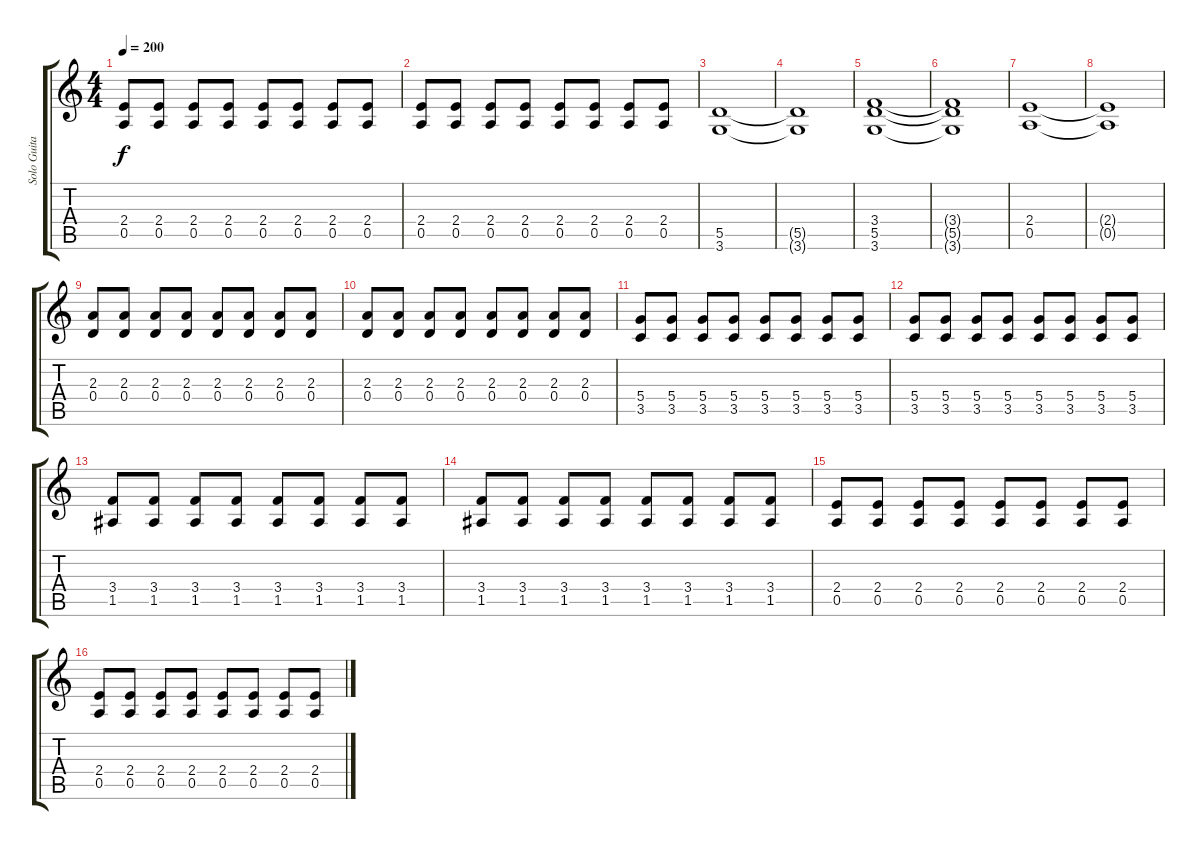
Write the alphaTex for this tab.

\track ("Solo Guitar" "Solo Guita") {instrument distortionguitar}
\staff {score tabs}
\tuning (E4 B3 G3 D3 A2 E2) {hide}
\ts (4 4)
\tempo 200
\clef g2
\ks c
(2.4 0.5).8{dy f} (2.4 0.5).8 (2.4 0.5).8 (2.4 0.5).8 (2.4 0.5).8 (2.4 0.5).8 (2.4 0.5).8 (2.4 0.5).8 |
(2.4 0.5).8 (2.4 0.5).8 (2.4 0.5).8 (2.4 0.5).8 (2.4 0.5).8 (2.4 0.5).8 (2.4 0.5).8 (2.4 0.5).8 |
(5.5 3.6).1 |
(5.5{t} 3.6{t}).1 |
(3.4 5.5 3.6).1 |
(3.4{t} 5.5{t} 3.6{t}).1 |
(2.4 0.5).1 |
(2.4{t} 0.5{t}).1 |
(2.3 0.4).8{volume 14} (2.3 0.4).8 (2.3 0.4).8 (2.3 0.4).8 (2.3 0.4).8 (2.3 0.4).8 (2.3 0.4).8 (2.3 0.4).8 |
(2.3 0.4).8 (2.3 0.4).8 (2.3 0.4).8 (2.3 0.4).8 (2.3 0.4).8 (2.3 0.4).8 (2.3 0.4).8 (2.3 0.4).8 |
(5.4 3.5).8 (5.4 3.5).8 (5.4 3.5).8 (5.4 3.5).8 (5.4 3.5).8 (5.4 3.5).8 (5.4 3.5).8 (5.4 3.5).8 |
(5.4 3.5).8 (5.4 3.5).8 (5.4 3.5).8 (5.4 3.5).8 (5.4 3.5).8 (5.4 3.5).8 (5.4 3.5).8 (5.4 3.5).8 |
(3.4 1.5).8 (3.4 1.5).8 (3.4 1.5).8 (3.4 1.5).8 (3.4 1.5).8 (3.4 1.5).8 (3.4 1.5).8 (3.4 1.5).8 |
(3.4 1.5).8 (3.4 1.5).8 (3.4 1.5).8 (3.4 1.5).8 (3.4 1.5).8 (3.4 1.5).8 (3.4 1.5).8 (3.4 1.5).8 |
(2.4 0.5).8 (2.4 0.5).8 (2.4 0.5).8 (2.4 0.5).8 (2.4 0.5).8 (2.4 0.5).8 (2.4 0.5).8 (2.4 0.5).8 |
(2.4 0.5).8 (2.4 0.5).8 (2.4 0.5).8 (2.4 0.5).8 (2.4 0.5).8 (2.4 0.5).8 (2.4 0.5).8 (2.4 0.5).8
